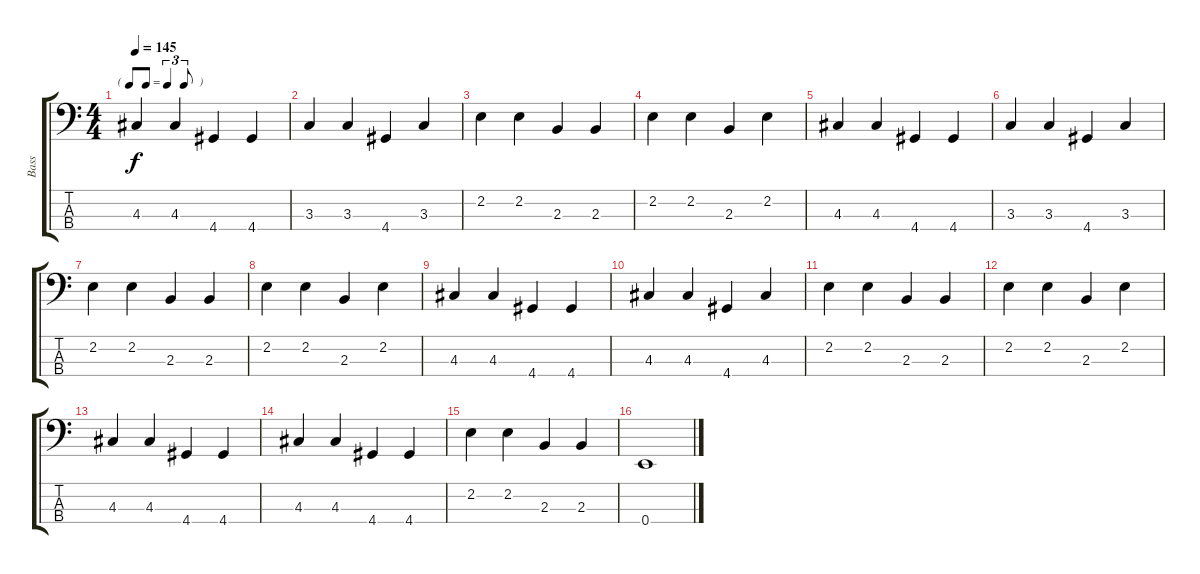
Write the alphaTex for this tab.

\track ("Bass" "Bass") {instrument electricbassfinger}
\staff {score tabs}
\tuning (G2 D2 A1 E1) {hide}
\ts (4 4)
\tf triplet8th
\tempo 145
\clef f4
\ks c
4.3.4{dy f} 4.3.4 4.4.4 4.4.4 |
3.3.4 3.3.4 4.4.4 3.3.4 |
2.2.4 2.2.4 2.3.4 2.3.4 |
2.2.4 2.2.4 2.3.4 2.2.4 |
4.3.4 4.3.4 4.4.4 4.4.4 |
3.3.4 3.3.4 4.4.4 3.3.4 |
2.2.4 2.2.4 2.3.4 2.3.4 |
2.2.4 2.2.4 2.3.4 2.2.4 |
4.3.4 4.3.4 4.4.4 4.4.4 |
4.3.4 4.3.4 4.4.4 4.3.4 |
2.2.4 2.2.4 2.3.4 2.3.4 |
2.2.4 2.2.4 2.3.4 2.2.4 |
4.3.4 4.3.4 4.4.4 4.4.4 |
4.3.4 4.3.4 4.4.4 4.4.4 |
2.2.4 2.2.4 2.3.4 2.3.4 |
0.4.1
